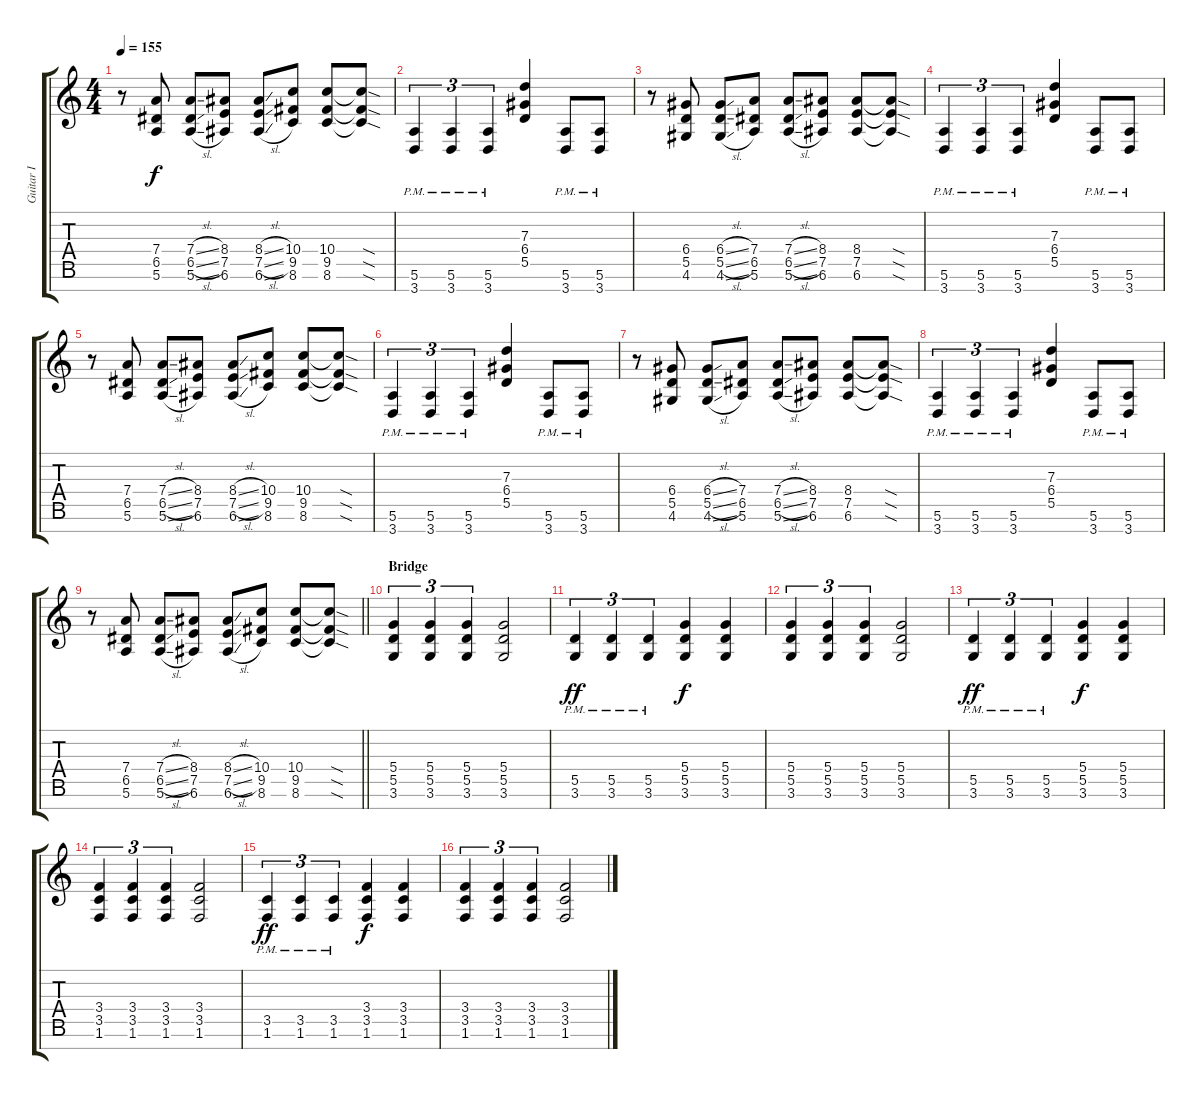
\track ("Guitar I" "Guitar I") {instrument distortionguitar}
\staff {score tabs}
\tuning (E4 B3 G3 D3 A2 E2 B1) {hide}
\ts (4 4)
\tempo 155
\clef g2
\ks c
r.8{dy f} (7.4 6.5 5.6).8 (7.4{sl} 6.5{sl} 5.6{sl}).8 (8.4 7.5 6.6).8 (8.4{sl} 7.5{sl} 6.6{sl}).8 (10.4 9.5 8.6).8 (10.4 9.5 8.6).8 (10.4{sod t} 9.5{sod t} 8.6{sod t}).8 |
(5.6{pm} 3.7{pm}).4{tu (3 2)} (5.6{pm} 3.7{pm}).4{tu (3 2)} (5.6{pm} 3.7{pm}).4{tu (3 2)} (7.3 6.4 5.5).4 (5.6{pm} 3.7{pm}).8 (5.6{pm} 3.7{pm}).8 |
r.8 (6.4 5.5 4.6).8 (6.4{sl} 5.5{sl} 4.6{sl}).8 (7.4 6.5 5.6).8 (7.4{sl} 6.5{sl} 5.6{sl}).8 (8.4 7.5 6.6).8 (8.4 7.5 6.6).8 (8.4{sod t} 7.5{sod t} 6.6{sod t}).8 |
(5.6{pm} 3.7{pm}).4{tu (3 2)} (5.6{pm} 3.7{pm}).4{tu (3 2)} (5.6{pm} 3.7{pm}).4{tu (3 2)} (7.3 6.4 5.5).4 (5.6{pm} 3.7{pm}).8 (5.6{pm} 3.7{pm}).8 |
r.8 (7.4 6.5 5.6).8 (7.4{sl} 6.5{sl} 5.6{sl}).8 (8.4 7.5 6.6).8 (8.4{sl} 7.5{sl} 6.6{sl}).8 (10.4 9.5 8.6).8 (10.4 9.5 8.6).8 (10.4{sod t} 9.5{sod t} 8.6{sod t}).8 |
(5.6{pm} 3.7{pm}).4{tu (3 2)} (5.6{pm} 3.7{pm}).4{tu (3 2)} (5.6{pm} 3.7{pm}).4{tu (3 2)} (7.3 6.4 5.5).4 (5.6{pm} 3.7{pm}).8 (5.6{pm} 3.7{pm}).8 |
r.8 (6.4 5.5 4.6).8 (6.4{sl} 5.5{sl} 4.6{sl}).8 (7.4 6.5 5.6).8 (7.4{sl} 6.5{sl} 5.6{sl}).8 (8.4 7.5 6.6).8 (8.4 7.5 6.6).8 (8.4{sod t} 7.5{sod t} 6.6{sod t}).8 |
(5.6{pm} 3.7{pm}).4{tu (3 2)} (5.6{pm} 3.7{pm}).4{tu (3 2)} (5.6{pm} 3.7{pm}).4{tu (3 2)} (7.3 6.4 5.5).4 (5.6{pm} 3.7{pm}).8 (5.6{pm} 3.7{pm}).8 |
\barLineRight lightlight
r.8 (7.4 6.5 5.6).8 (7.4{sl} 6.5{sl} 5.6{sl}).8 (8.4 7.5 6.6).8 (8.4{sl} 7.5{sl} 6.6{sl}).8 (10.4 9.5 8.6).8 (10.4 9.5 8.6).8 (10.4{sod t} 9.5{sod t} 8.6{sod t}).8 |
\section ("" "Bridge")
(5.4 5.5 3.6).4{tu (3 2) volume 13} (5.4 5.5 3.6).4{tu (3 2)} (5.4 5.5 3.6).4{tu (3 2)} (5.4 5.5 3.6).2 |
(5.5{pm} 3.6{pm}).4{tu (3 2) dy ff} (5.5{pm} 3.6{pm}).4{tu (3 2)} (5.5{pm} 3.6{pm}).4{tu (3 2)} (5.4 5.5 3.6).4{dy f} (5.4 5.5 3.6).4 |
(5.4 5.5 3.6).4{tu (3 2)} (5.4 5.5 3.6).4{tu (3 2)} (5.4 5.5 3.6).4{tu (3 2)} (5.4 5.5 3.6).2 |
(5.5{pm} 3.6{pm}).4{tu (3 2) dy ff} (5.5{pm} 3.6{pm}).4{tu (3 2)} (5.5{pm} 3.6{pm}).4{tu (3 2)} (5.4 5.5 3.6).4{dy f} (5.4 5.5 3.6).4 |
(3.4 3.5 1.6).4{tu (3 2)} (3.4 3.5 1.6).4{tu (3 2)} (3.4 3.5 1.6).4{tu (3 2)} (3.4 3.5 1.6).2 |
(3.5{pm} 1.6{pm}).4{tu (3 2) dy ff} (3.5{pm} 1.6{pm}).4{tu (3 2)} (3.5{pm} 1.6{pm}).4{tu (3 2)} (3.4 3.5 1.6).4{dy f} (3.4 3.5 1.6).4 |
(3.4 3.5 1.6).4{tu (3 2)} (3.4 3.5 1.6).4{tu (3 2)} (3.4 3.5 1.6).4{tu (3 2)} (3.4 3.5 1.6).2
